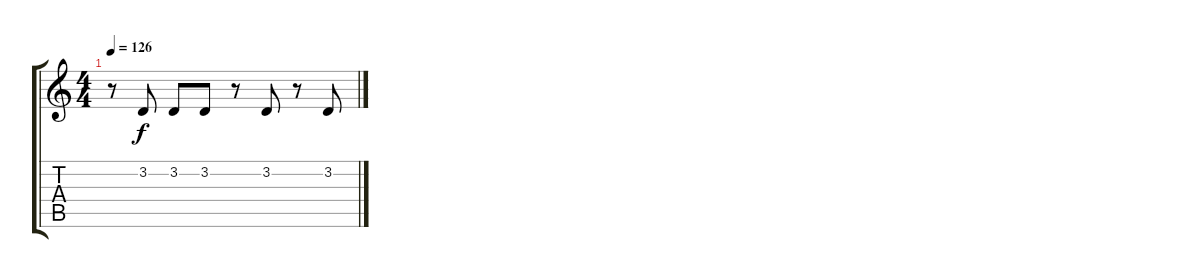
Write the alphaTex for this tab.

\track "" {instrument lead4chiff}
\staff {score tabs}
\tuning (E4 B3 G3 D3 A2 E2) {hide}
\ts (4 4)
\tempo 126
\clef g2
\ks c
r.8{dy f} 3.2.8 3.2.8 3.2.8 r.8 3.2.8 r.8 3.2.8
